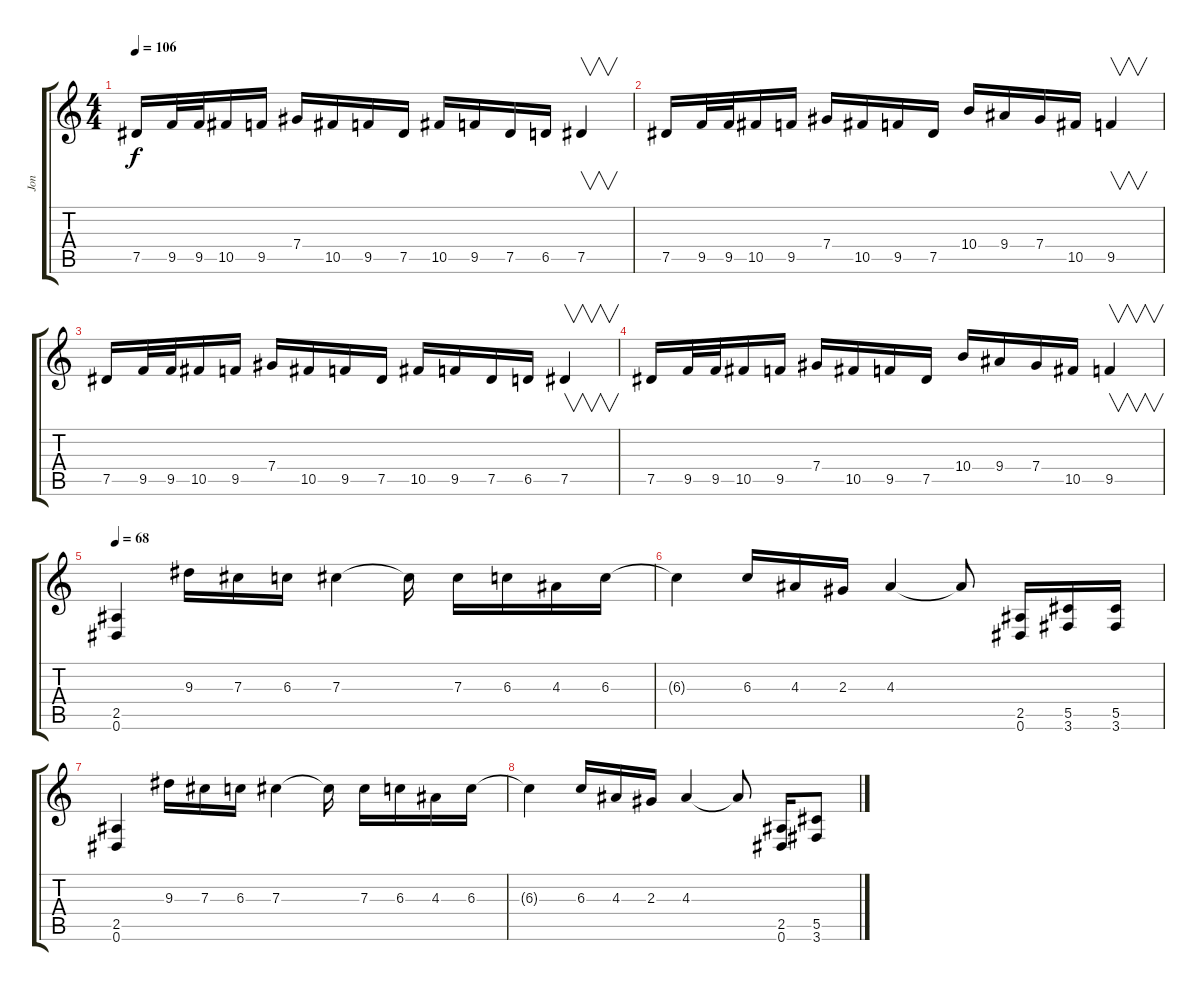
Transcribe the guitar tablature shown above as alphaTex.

\track ("Jon" "Jon") {instrument distortionguitar}
\staff {score tabs}
\tuning (Eb4 Bb3 Gb3 Db3 Ab2 Eb2) {hide}
\ts (4 4)
\tempo 106
\clef g2
\ks c
7.5.16{dy f} 9.5.32 9.5.32 10.5.16 9.5.16 7.4.16 10.5.16 9.5.16 7.5.16 10.5.16 9.5.16 7.5.16 6.5.16 7.5.4{v} |
7.5.16 9.5.32 9.5.32 10.5.16 9.5.16 7.4.16 10.5.16 9.5.16 7.5.16 10.4.16 9.4.16 7.4.16 10.5.16 9.5.4{v} |
7.5.16 9.5.32 9.5.32 10.5.16 9.5.16 7.4.16 10.5.16 9.5.16 7.5.16 10.5.16 9.5.16 7.5.16 6.5.16 7.5.4{v} |
7.5.16 9.5.32 9.5.32 10.5.16 9.5.16 7.4.16 10.5.16 9.5.16 7.5.16 10.4.16 9.4.16 7.4.16 10.5.16 9.5.4{v} |
\tempo 68
(2.5 0.6).4 9.3.16 7.3.16 6.3.16 7.3.4 7.3{t}.16 7.3.16 6.3.16 4.3.16 6.3.16 |
6.3{t}.4 6.3.16 4.3.16 2.3.16 4.3.4 4.3{t}.8 (2.5 0.6).16 (5.5 3.6).16 (5.5 3.6).16 |
(2.5 0.6).4 9.3.16 7.3.16 6.3.16 7.3.4 7.3{t}.16 7.3.16 6.3.16 4.3.16 6.3.16 |
6.3{t}.4 6.3.16 4.3.16 2.3.16 4.3.4 4.3{t}.8 (2.5 0.6).16 (5.5 3.6).8
